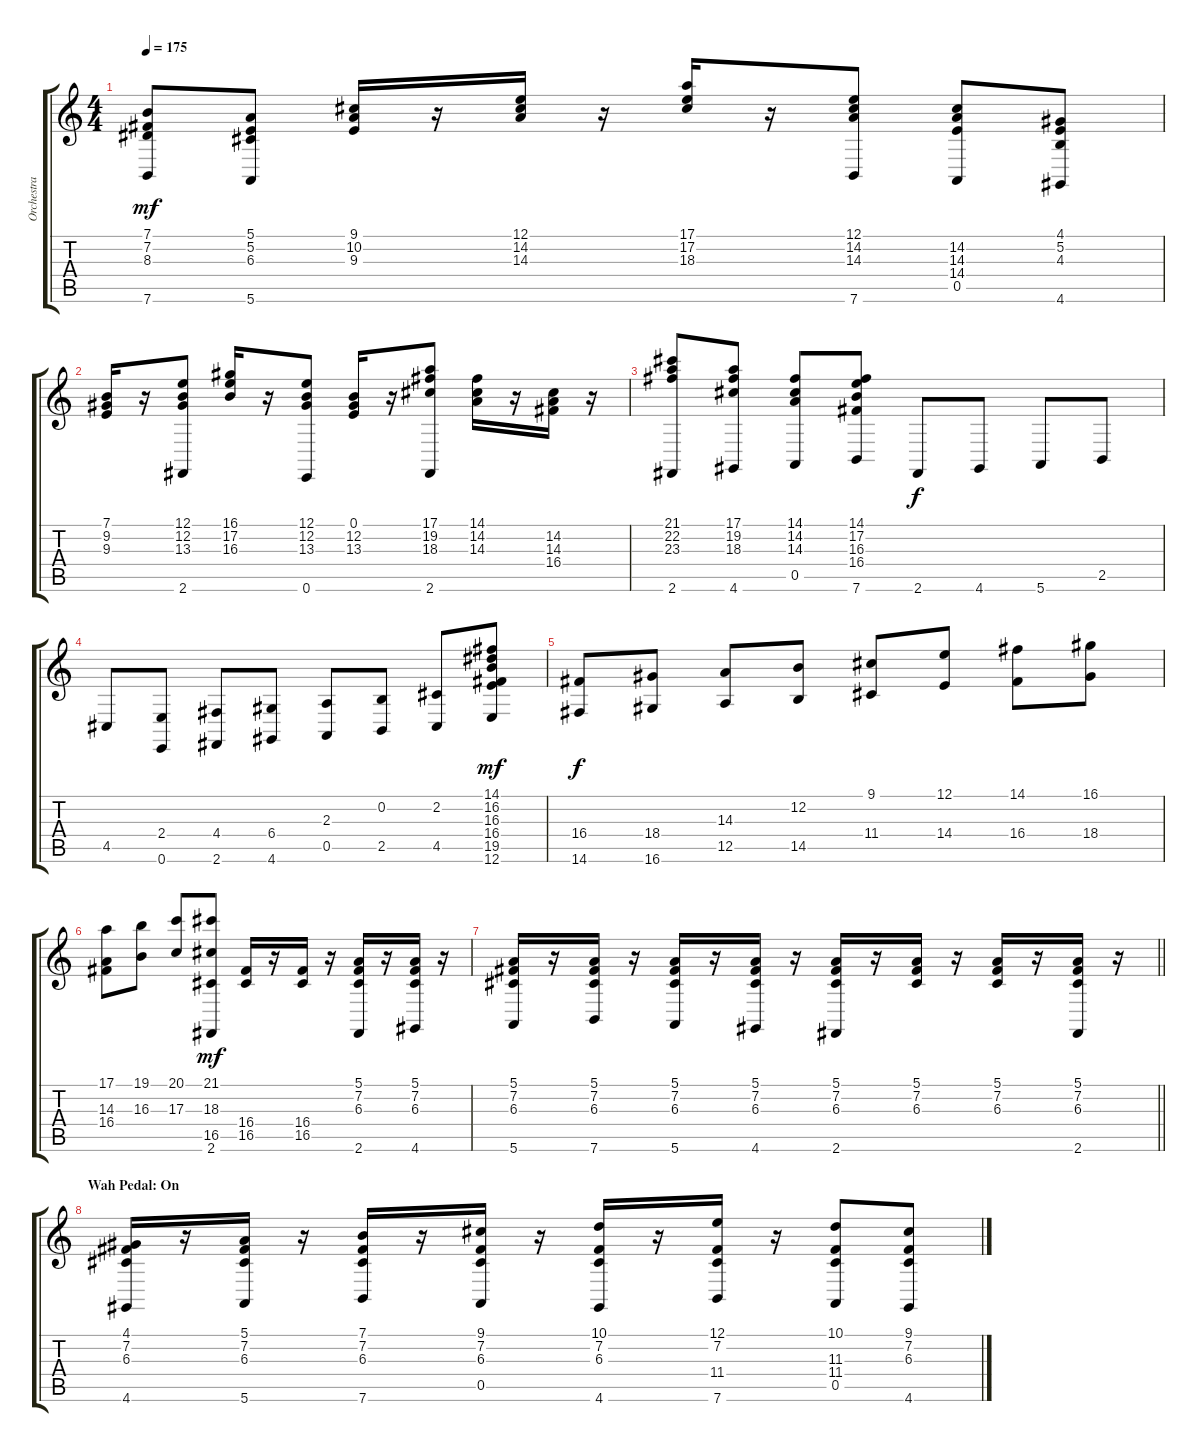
\track ("Orchestra" "Orchestra") {instrument stringensemble1}
\staff {score tabs}
\tuning (E4 B3 G3 D3 A2 E2) {hide}
\ts (4 4)
\tempo 175
\clef g2
\ks c
(7.1 7.2 8.3 7.6).8{dy mf} (5.1 5.2 6.3 5.6).8 (9.1 10.2 9.3).16 r.16 (12.1 14.2 14.3).16 r.16 (17.1 17.2 18.3).16 r.16 (12.1 14.2 14.3 7.6).8 (14.2 14.3 14.4 0.5).8 (4.1 5.2 4.3 4.6).8 |
(7.1 9.2 9.3).16 r.16 (12.1 12.2 13.3 2.6).8 (16.1 17.2 16.3).16 r.16 (12.1 12.2 13.3 0.6).8 (0.1 12.2 13.3).16 r.16 (17.1 19.2 18.3 2.6).8 (14.1 14.2 14.3).16 r.16 (14.2 14.3 16.4).16 r.16 |
(21.1 22.2 23.3 2.6).8 (17.1 19.2 18.3 4.6).8 (14.1 14.2 14.3 0.5).8 (14.1 17.2 16.3 16.4 7.6).8 2.6.8{dy f} 4.6.8 5.6.8 2.5.8 |
4.5.8 (2.4 0.6).8 (4.4 2.6).8 (6.4 4.6).8 (2.3 0.5).8 (0.2 2.5).8 (2.2 4.5).8 (14.1 16.2 16.3 16.4 19.5 12.6).8{dy mf} |
(16.4 14.6).8{dy f} (18.4 16.6).8 (14.3 12.5).8 (12.2 14.5).8 (9.1 11.4).8 (12.1 14.4).8 (14.1 16.4).8 (16.1 18.4).8 |
(17.1 14.3 16.4).8 (19.1 16.3).8 (20.1 17.3).8 (21.1 18.3 16.5 2.6).8{dy mf} (16.4 16.5).16 r.16 (16.4 16.5).16 r.16 (5.1 7.2 6.3 2.6).16 r.16 (5.1 7.2 6.3 4.6).16 r.16 |
\barLineRight lightlight
(5.1 7.2 6.3 5.6).16 r.16 (5.1 7.2 6.3 7.6).16 r.16 (5.1 7.2 6.3 5.6).16 r.16 (5.1 7.2 6.3 4.6).16 r.16 (5.1 7.2 6.3 2.6).16 r.16 (5.1 7.2 6.3).16 r.16 (5.1 7.2 6.3).16 r.16 (5.1 7.2 6.3 2.6).16 r.16 |
\section ("" "Wah Pedal: On")
(4.1 7.2 6.3 4.6).16 r.16 (5.1 7.2 6.3 5.6).16 r.16 (7.1 7.2 6.3 7.6).16 r.16 (9.1 7.2 6.3 0.5).16 r.16 (10.1 7.2 6.3 4.6).16 r.16 (12.1 7.2 11.4 7.6).16 r.16 (10.1 11.3 11.4 0.5).8 (9.1 7.2 6.3 4.6).8
